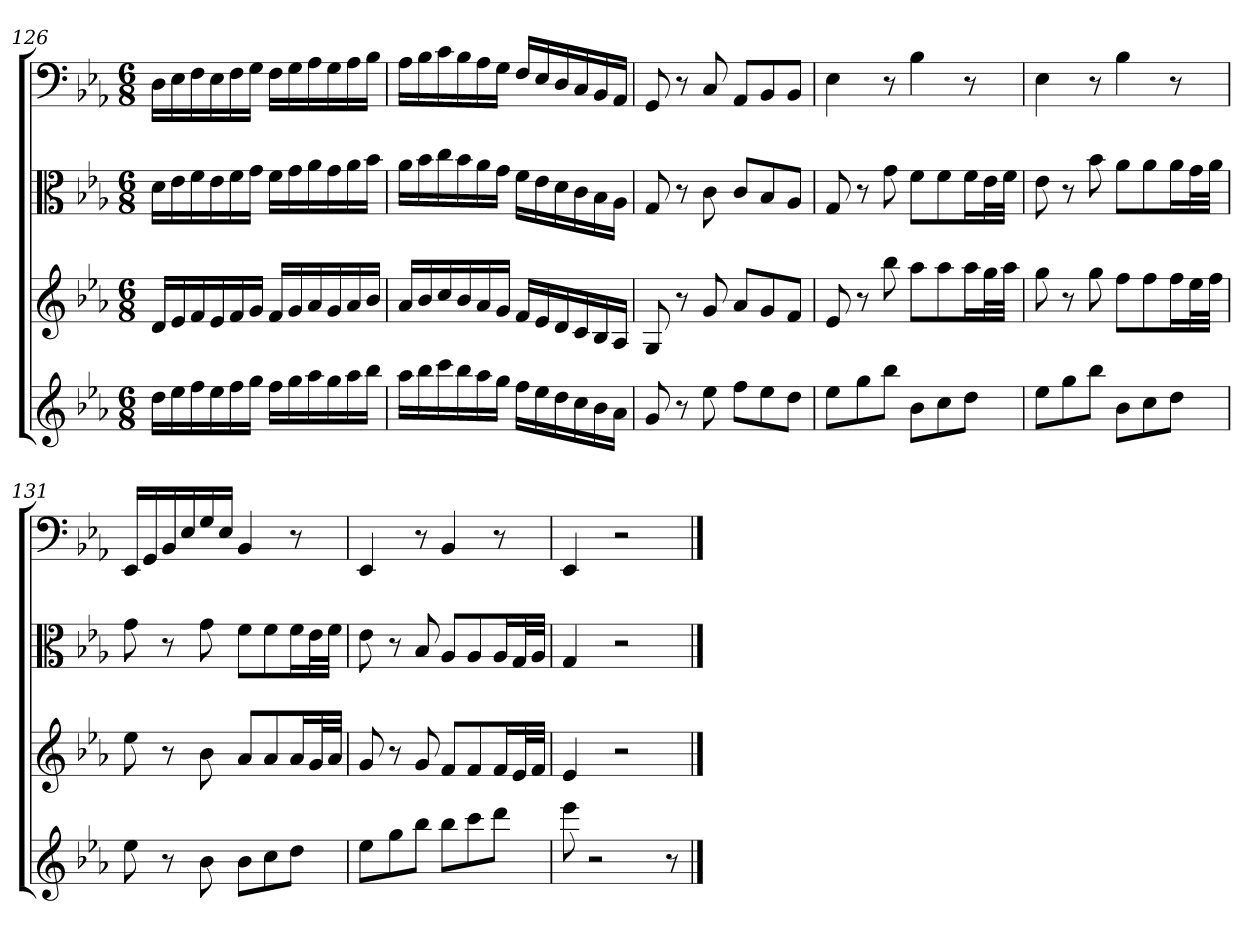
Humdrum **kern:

**kern	**kern	**kern	**kern
*part4	*part3	*part2	*part1
*staff4	*staff3	*staff2	*staff1
*	*	*clefC3	*clefF4
*k[b-e-a-]	*k[b-e-a-]	*k[b-e-a-]	*k[b-e-a-]
*E-:	*E-:	*E-:	*E-:
*M6/8	*M6/8	*M6/8	*M6/8
=126	=126	=126	=126
16ddLL	16dLL	16d\LL	16D\LL
16ee-	16e-	16e-\	16E-\
16ff	16f	16f\	16F\
16ee-	16e-	16e-\	16E-\
16ff	16f	16f\	16F\
16ggJJ	16gJJ	16g\JJ	16G\JJ
16ffLL	16fLL	16f\LL	16F\LL
16gg	16g	16g\	16G\
16aa-	16a-	16a-\	16A-\
16gg	16g	16g\	16G\
16aa-	16a-	16a-\	16A-\
16bb-JJ	16b-JJ	16b-\JJ	16B-\JJ
=127	=127	=127	=127
16aa-LL	16a-LL	16a-\LL	16A-\LL
16bb-	16b-	16b-\	16B-\
16ccc	16cc	16cc\	16c\
16bb-	16b-	16b-\	16B-\
16aa-	16a-	16a-\	16A-\
16ggJJ	16gJJ	16g\JJ	16G\JJ
16ffLL	16fLL	16f\LL	16F/LL
16ee-	16e-	16e-\	16E-/
16dd	16d	16d\	16D/
16cc	16c	16c\	16C/
16b-	16B-	16B-\	16BB-/
16a-JJ	16A-JJ	16A-\JJ	16AA-/JJ
=128	=128	=128	=128
8g	8G	8G	8GG
8r	8r	8r	8r
8ee-	8g	8c	8C
8ffL	8a-L	8c/L	8AA-/L
8ee-	8g	8B-/	8BB-/
8ddJ	8fJ	8A-/J	8BB-/J
=129	=129	=129	=129
8ee-L	8e-	8G	4E-
8gg	8r	8r	.
8bb-J	8bb-	8g	8r
8b-L	8aa-L	8f\L	4B-
8cc	8aa-	8f\	.
8ddJ	16aa-L	16f\L	8r
.	32ggL	32e-\L	.
.	32aa-JJJ	32f\JJJ	.
=130	=130	=130	=130
8ee-L	8gg	8e-	4E-
8gg	8r	8r	.
8bb-J	8gg	8b-	8r
8b-L	8ffL	8a-\L	4B-
8cc	8ff	8a-\	.
8ddJ	16ffL	16a-\L	8r
.	32ee-L	32g\L	.
.	32ffJJJ	32a-\JJJ	.
=131	=131	=131	=131
8ee-	8ee-	8g	16EE-/LL
.	.	.	16GG/
8r	8r	8r	16BB-/
.	.	.	16E-/
8b-	8b-	8g	16G/
.	.	.	16E-/JJ
8b-L	8a-L	8f\L	4BB-
8cc	8a-	8f\	.
8ddJ	16a-L	16f\L	8r
.	32gL	32e-\L	.
.	32a-JJJ	32f\JJJ	.
=132	=132	=132	=132
8ee-L	8g	8e-	4EE-
8gg	8r	8r	.
8bb-J	8g	8B-	8r
8bb-L	8fL	8A-/L	4BB-
8ccc	8f	8A-/	.
8dddJ	16fL	16A-/L	8r
.	32e-L	32G/L	.
.	32fJJJ	32A-/JJJ	.
=133	=133	=133	=133
8eee-	4e-	4G	4EE-
2r	.	.	.
.	2r	2r	2r
8r	.	.	.
==	==	==	==
*-	*-	*-	*-
